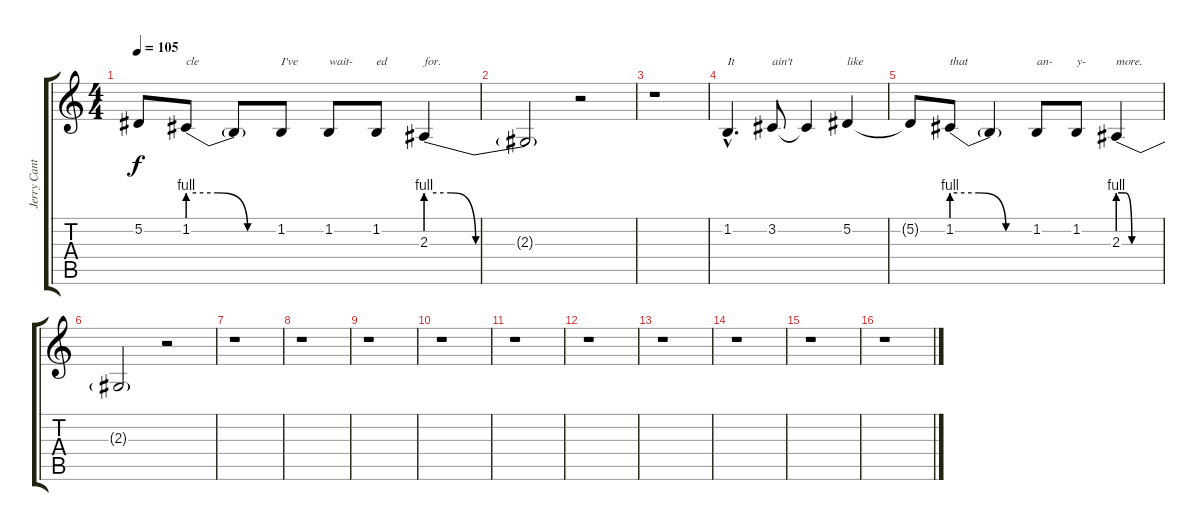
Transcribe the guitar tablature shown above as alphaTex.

\track ("Jerry Cantrell- Backing Vocals" "Jerry Cant") {instrument lead2sawtooth}
\staff {score tabs}
\tuning (Eb4 Bb3 Gb3 Db3 Ab2 Eb2) {hide}
\ts (4 4)
\tempo 105
\clef g2
\ks c
5.2{t}.8{dy f} 1.2{be (custom 0 4 20 4 40 0 60 0)}.8{txt "cle"} 1.2{t}.8 1.2.8{txt "I've"} 1.2.8{txt "wait-"} 1.2.8{txt "ed"} 2.3{be (custom 0 4 10 4 20 0 40 0 60 0)}.4{txt "for."} |
2.3{t}.2 r.2 |
r.1 |
1.2{hac}.4{d txt "It"} 3.2.8{txt "ain't"} 3.2{t}.4 5.2.4{txt "like"} |
5.2{t}.8 1.2{be (custom 0 4 20 4 40 0 60 0)}.8{txt "that"} 1.2{t}.4 1.2.8{txt "an-"} 1.2.8{txt "y-"} 2.3{be (custom 0 4 10 4 20 0 40 0 60 0)}.4{txt "more."} |
2.3{t}.2 r.2 |
r.1 |
r.1 |
r.1 |
r.1 |
r.1 |
r.1 |
r.1 |
r.1 |
r.1 |
r.1
